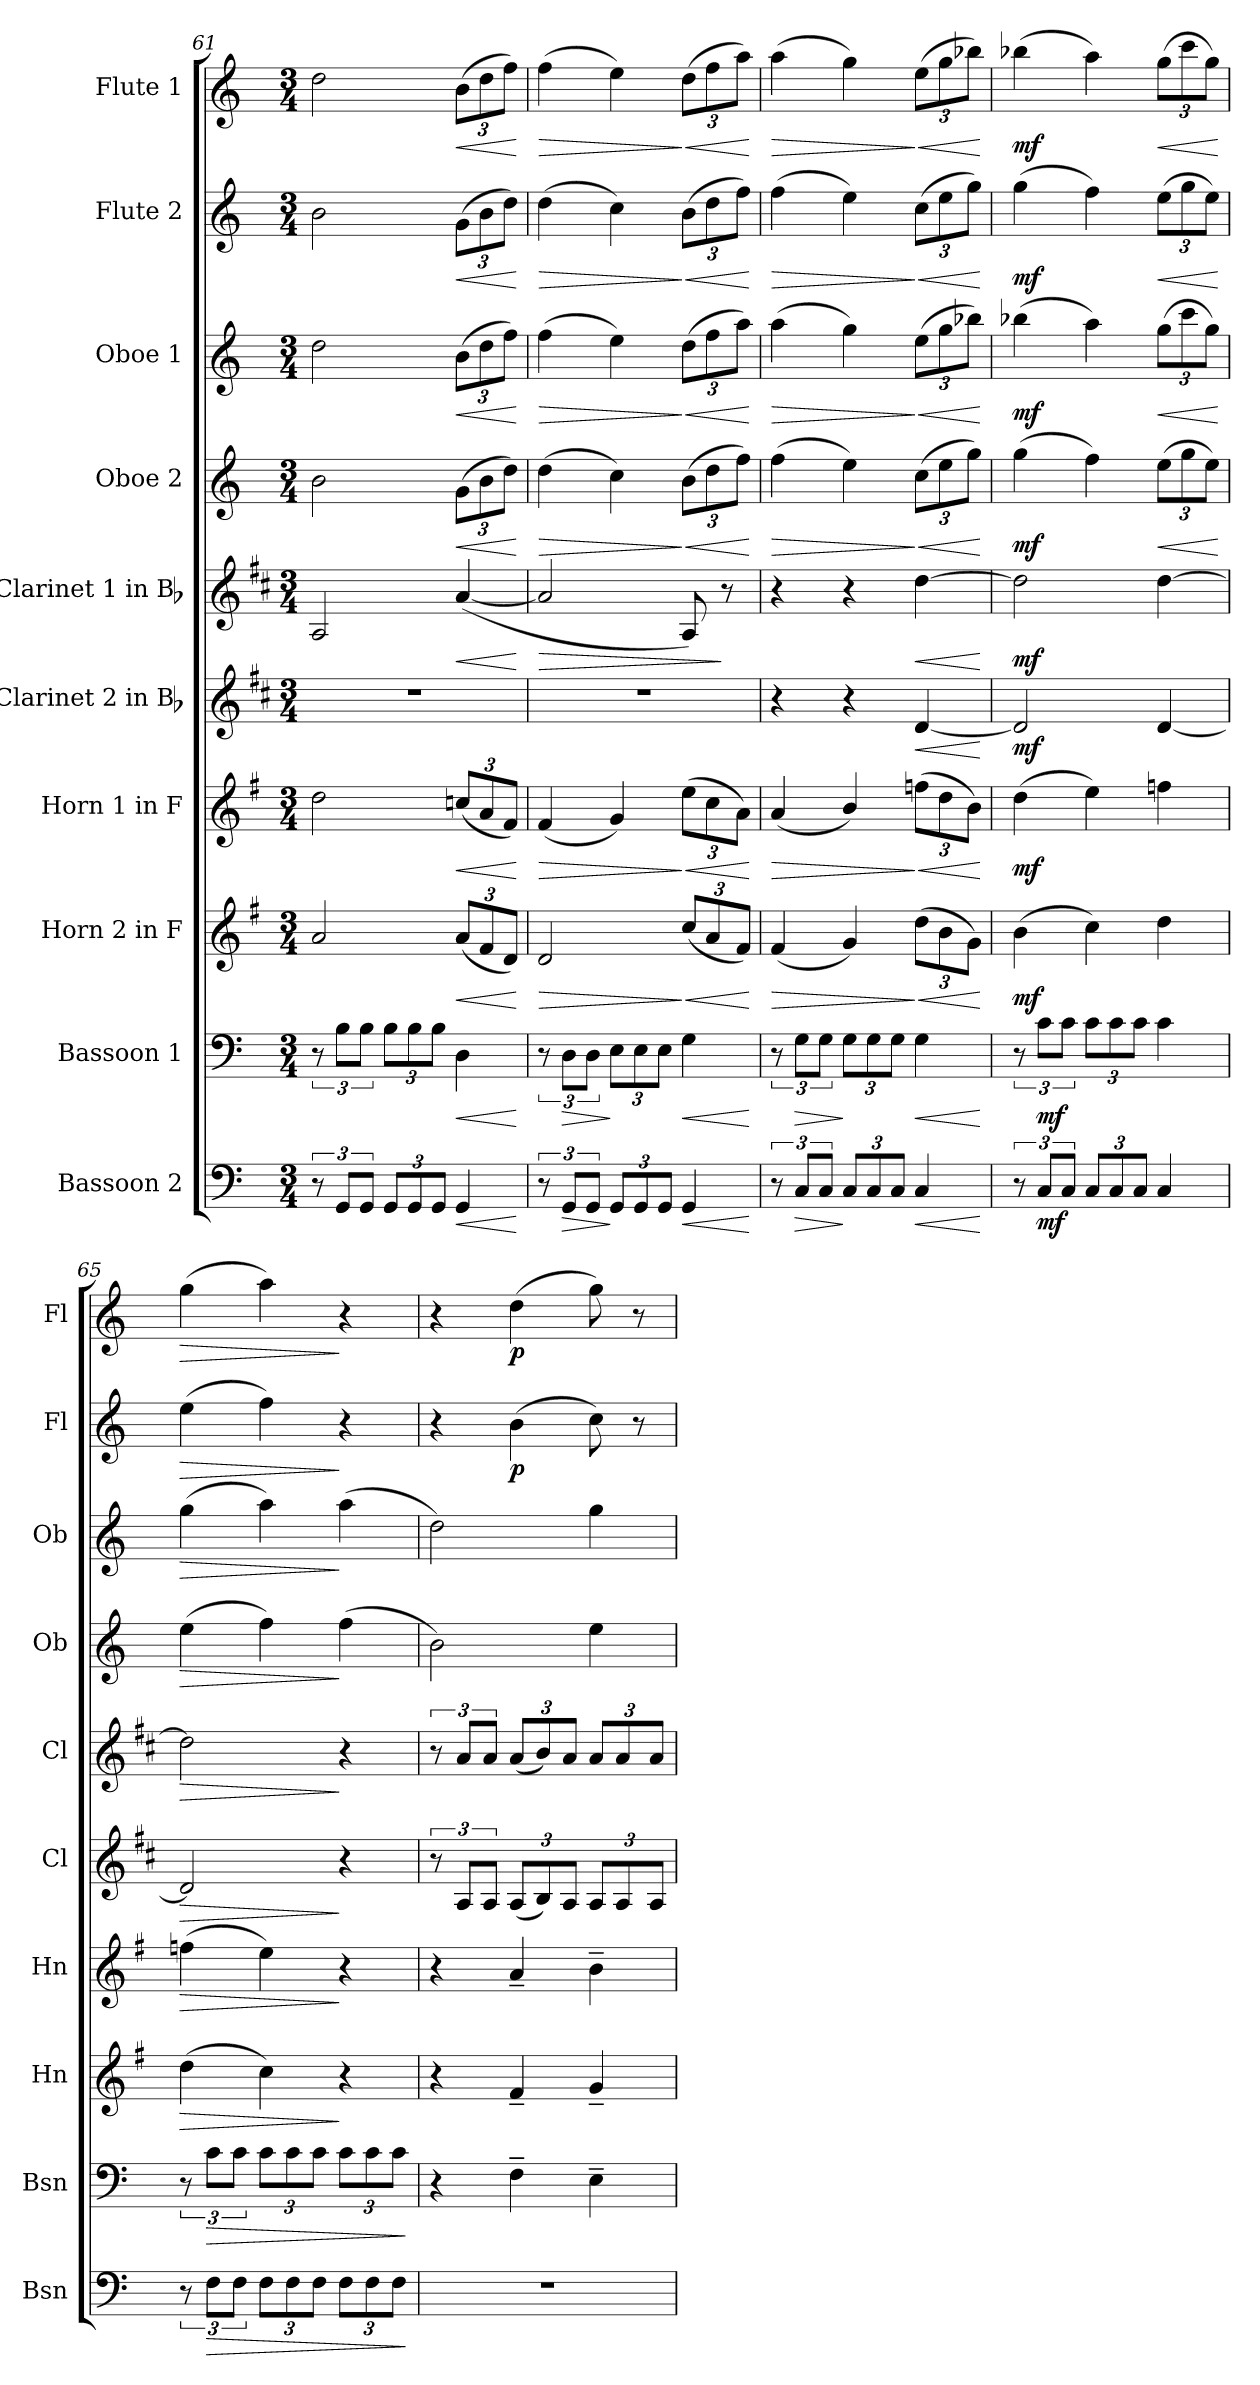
**kern	**dynam	**kern	**dynam	**kern	**dynam	**kern	**dynam	**kern	**dynam	**kern	**dynam	**kern	**dynam	**kern	**dynam	**kern	**dynam	**kern	**dynam
*part10	*part10	*part9	*part9	*part8	*part8	*part7	*part7	*part6	*part6	*part5	*part5	*part4	*part4	*part3	*part3	*part2	*part2	*part1	*part1
*staff10	*staff10	*staff9	*staff9	*staff8	*staff8	*staff7	*staff7	*staff6	*staff6	*staff5	*staff5	*staff4	*staff4	*staff3	*staff3	*staff2	*staff2	*staff1	*staff1
*I"Bassoon 2	*	*I"Bassoon 1	*	*I"Horn 2 in F	*	*I"Horn 1 in F	*	*I"Clarinet 2 in Bb	*	*I"Clarinet 1 in Bb	*	*I"Oboe 2	*	*I"Oboe 1	*	*I"Flute 2	*	*I"Flute 1	*
*I'Bsn	*	*I'Bsn	*	*I'Hn	*	*I'Hn	*	*I'Cl	*	*I'Cl	*	*I'Ob	*	*I'Ob	*	*I'Fl	*	*I'Fl	*
*clefF4	*	*clefF4	*	*clefG2	*	*clefG2	*	*clefG2	*	*clefG2	*	*clefG2	*	*clefG2	*	*clefG2	*	*clefG2	*
*	*	*	*	*ITrd4c7	*	*ITrd4c7	*	*ITrd1c2	*	*ITrd1c2	*	*	*	*	*	*	*	*	*
*k[]	*	*k[]	*	*k[]	*	*k[]	*	*k[]	*	*k[]	*	*k[]	*	*k[]	*	*k[]	*	*k[]	*
*M3/4	*	*M3/4	*	*M3/4	*	*M3/4	*	*M3/4	*	*M3/4	*	*M3/4	*	*M3/4	*	*M3/4	*	*M3/4	*
=61	=61	=61	=61	=61	=61	=61	=61	=61	=61	=61	=61	=61	=61	=61	=61	=61	=61	=61	=61
12r	.	12r	.	2d/	.	2g\	.	2.r	.	2G/	.	2b\	.	2dd\	.	2b\	.	2dd\	.
12GG/L	.	12B\L	.	.	.	.	.	.	.	.	.	.	.	.	.	.	.	.	.
12GG/J	.	12B\J	.	.	.	.	.	.	.	.	.	.	.	.	.	.	.	.	.
*Xbrackettup	*	*	*	*	*	*	*	*	*	*	*	*	*	*	*	*	*	*	*
12GG/L	.	12B\L	.	.	.	.	.	.	.	.	.	.	.	.	.	.	.	.	.
12GG/	.	12B\	.	.	.	.	.	.	.	.	.	.	.	.	.	.	.	.	.
12GG/J	.	12B\J	.	.	.	.	.	.	.	.	.	.	.	.	.	.	.	.	.
!	!LO:HP:b	!	!LO:HP:b	!	!LO:HP:b	!	!LO:HP:b	!	!	!	!LO:HP:b	!	!LO:HP:b	!	!LO:HP:b	!	!LO:HP:b	!	!LO:HP:b
4GG/	<	4D\	<	(12d/L	<	(12fn/L	<	.	.	([4g/	<	(12g\L	<	(12b\L	<	(12g\L	<	(12b\L	<
.	.	.	.	12B/	.	12d/	.	.	.	.	.	12b\	.	12dd\	.	12b\	.	12dd\	.
.	.	.	.	12G/J)	.	12B/J)	.	.	.	.	.	12dd\J)	.	12ff\J)	.	12dd\J)	.	12ff\J)	.
.	[	.	[	.	[	.	[	.	.	.	[	.	[	.	[	.	[	.	[
=62	=62	=62	=62	=62	=62	=62	=62	=62	=62	=62	=62	=62	=62	=62	=62	=62	=62	=62	=62
*brackettup	*	*	*	*	*	*	*	*	*	*	*	*	*	*	*	*	*	*	*
!	!	!	!	!	!LO:HP:b	!	!LO:HP:b	!	!	!	!LO:HP:b	!	!LO:HP:b	!	!LO:HP:b	!	!LO:HP:b	!	!LO:HP:b
12r	.	12r	.	2G/	>	(4B/	>	2.r	.	2g/]	>	(4dd\	>	(4ff\	>	(4dd\	>	(4ff\	>
!	!LO:HP:b	!	!LO:HP:b	!	!	!	!	!	!	!	!	!	!	!	!	!	!	!	!
12GG/L	>	12D\L	>	.	.	.	.	.	.	.	.	.	.	.	.	.	.	.	.
12GG/J	.	12D\J	.	.	.	.	.	.	.	.	.	.	.	.	.	.	.	.	.
*Xbrackettup	*	*	*	*	*	*	*	*	*	*	*	*	*	*	*	*	*	*	*
12GG/L	]	12E\L	]	.	.	4c/)	.	.	.	.	.	4cc\)	.	4ee\)	.	4cc\)	.	4ee\)	.
12GG/	.	12E\	.	.	.	.	.	.	.	.	.	.	.	.	.	.	.	.	.
12GG/J	.	12E\J	.	.	.	.	.	.	.	.	.	.	.	.	.	.	.	.	.
!	!LO:HP:b	!	!LO:HP:b	!	!LO:HP:n=1:b	!	!LO:HP:n=1:b	!	!	!	!	!	!LO:HP:n=1:b	!	!LO:HP:n=1:b	!	!LO:HP:n=1:b	!	!LO:HP:n=1:b
4GG/	<	4G\	<	(12f/L	] <	(12a\L	] <	.	.	8G/)	.	(12b\L	] <	(12dd\L	] <	(12b\L	] <	(12dd\L	] <
.	.	.	.	12d/	.	12f\	.	.	.	.	.	12dd\	.	12ff\	.	12dd\	.	12ff\	.
.	.	.	.	.	.	.	.	.	.	8r	]	.	.	.	.	.	.	.	.
.	.	.	.	12B/J)	.	12d\J)	.	.	.	.	.	12ff\J)	.	12aa\J)	.	12ff\J)	.	12aa\J)	.
.	[	.	[	.	[	.	[	.	.	.	.	.	[	.	[	.	[	.	[
!!LO:LB:g=z
=63	=63	=63	=63	=63	=63	=63	=63	=63	=63	=63	=63	=63	=63	=63	=63	=63	=63	=63	=63
*brackettup	*	*	*	*	*	*	*	*	*	*	*	*	*	*	*	*	*	*	*
!	!	!	!	!	!LO:HP:b	!	!LO:HP:b	!	!	!	!	!	!LO:HP:b	!	!LO:HP:b	!	!LO:HP:b	!	!LO:HP:b
12r	.	12r	.	(4B/	>	(4d/	>	4r	.	4r	.	(4ff\	>	(4aa\	>	(4ff\	>	(4aa\	>
!	!LO:HP:b	!	!LO:HP:b	!	!	!	!	!	!	!	!	!	!	!	!	!	!	!	!
12C/L	>	12G\L	>	.	.	.	.	.	.	.	.	.	.	.	.	.	.	.	.
12C/J	.	12G\J	.	.	.	.	.	.	.	.	.	.	.	.	.	.	.	.	.
*Xbrackettup	*	*	*	*	*	*	*	*	*	*	*	*	*	*	*	*	*	*	*
12C/L	]	12G\L	]	4c/)	.	4e/)	.	4r	.	4r	.	4ee\)	.	4gg\)	.	4ee\)	.	4gg\)	.
12C/	.	12G\	.	.	.	.	.	.	.	.	.	.	.	.	.	.	.	.	.
12C/J	.	12G\J	.	.	.	.	.	.	.	.	.	.	.	.	.	.	.	.	.
!	!LO:HP:b	!	!LO:HP:b	!	!LO:HP:n=1:b	!	!LO:HP:n=1:b	!	!LO:HP:b	!	!LO:HP:b	!	!LO:HP:n=1:b	!	!LO:HP:n=1:b	!	!LO:HP:n=1:b	!	!LO:HP:n=1:b
4C/	<	4G\	<	(12g\L	] <	(12b-X\L	] <	[4c/	<	[4cc\	<	(12cc\L	] <	(12ee\L	] <	(12cc\L	] <	(12ee\L	] <
.	.	.	.	12e\	.	12g\	.	.	.	.	.	12ee\	.	12gg\	.	12ee\	.	12gg\	.
.	.	.	.	12c\J)	.	12e\J)	.	.	.	.	.	12gg\J)	.	12bb-X\J)	.	12gg\J)	.	12bb-X\J)	.
.	[	.	[	.	[	.	[	.	[	.	[	.	[	.	[	.	[	.	[
=64	=64	=64	=64	=64	=64	=64	=64	=64	=64	=64	=64	=64	=64	=64	=64	=64	=64	=64	=64
*brackettup	*	*	*	*	*	*	*	*	*	*	*	*	*	*	*	*	*	*	*
!	!	!	!	!	!LO:DY:b	!	!LO:DY:b	!	!LO:DY:b	!	!LO:DY:b	!	!LO:DY:b	!	!LO:DY:b	!	!LO:DY:b	!	!LO:DY:b
12r	.	12r	.	(4e\	mf	(4g\	mf	2c/]	mf	2cc\]	mf	(4gg\	mf	(4bb-X\	mf	(4gg\	mf	(4bb-X\	mf
!	!LO:DY:b	!	!LO:DY:b	!	!	!	!	!	!	!	!	!	!	!	!	!	!	!	!
12C/L	mf	12c\L	mf	.	.	.	.	.	.	.	.	.	.	.	.	.	.	.	.
12C/J	.	12c\J	.	.	.	.	.	.	.	.	.	.	.	.	.	.	.	.	.
*Xbrackettup	*	*	*	*	*	*	*	*	*	*	*	*	*	*	*	*	*	*	*
12C/L	.	12c\L	.	4f\)	.	4a\)	.	.	.	.	.	4ff\)	.	4aa\)	.	4ff\)	.	4aa\)	.
12C/	.	12c\	.	.	.	.	.	.	.	.	.	.	.	.	.	.	.	.	.
12C/J	.	12c\J	.	.	.	.	.	.	.	.	.	.	.	.	.	.	.	.	.
!	!	!	!	!	!	!	!	!	!	!	!	!	!LO:HP:b	!	!LO:HP:b	!	!LO:HP:b	!	!LO:HP:b
4C/	.	4c\	.	4g\	.	4b-X\	.	[4c/	.	[4cc\	.	(12ee\L	<	(12gg\L	<	(12ee\L	<	(12gg\L	<
.	.	.	.	.	.	.	.	.	.	.	.	12gg\	.	12ccc\	.	12gg\	.	12ccc\	.
.	.	.	.	.	.	.	.	.	.	.	.	12ee\J)	.	12gg\J)	.	12ee\J)	.	12gg\J)	.
.	.	.	.	.	.	.	.	.	.	.	.	.	[	.	[	.	[	.	[
=65	=65	=65	=65	=65	=65	=65	=65	=65	=65	=65	=65	=65	=65	=65	=65	=65	=65	=65	=65
*brackettup	*	*	*	*	*	*	*	*	*	*	*	*	*	*	*	*	*	*	*
!	!	!	!	!	!LO:HP:b	!	!LO:HP:b	!	!LO:HP:b	!	!LO:HP:b	!	!LO:HP:b	!	!LO:HP:b	!	!LO:HP:b	!	!LO:HP:b
12r	.	12r	.	(4g\	>	(4b-X\	>	2c/]	>	2cc\]	>	(4ee\	>	(4gg\	>	(4ee\	>	(4gg\	>
!	!LO:HP:b	!	!LO:HP:b	!	!	!	!	!	!	!	!	!	!	!	!	!	!	!	!
12F\L	>	12c\L	>	.	.	.	.	.	.	.	.	.	.	.	.	.	.	.	.
12F\J	.	12c\J	.	.	.	.	.	.	.	.	.	.	.	.	.	.	.	.	.
12F\L	.	12c\L	.	4f\)	.	4a\)	.	.	.	.	.	4ff\)	.	4aa\)	.	4ff\)	.	4aa\)	.
12F\	.	12c\	.	.	.	.	.	.	.	.	.	.	.	.	.	.	.	.	.
12F\J	.	12c\J	.	.	.	.	.	.	.	.	.	.	.	.	.	.	.	.	.
12F\L	.	12c\L	.	4r	]	4r	]	4r	]	4r	]	(4ff\	]	(4aa\	]	4r	]	4r	]
12F\	.	12c\	.	.	.	.	.	.	.	.	.	.	.	.	.	.	.	.	.
12F\J	.	12c\J	.	.	.	.	.	.	.	.	.	.	.	.	.	.	.	.	.
.	]	.	]	.	.	.	.	.	.	.	.	.	.	.	.	.	.	.	.
=66	=66	=66	=66	=66	=66	=66	=66	=66	=66	=66	=66	=66	=66	=66	=66	=66	=66	=66	=66
2.r	.	4r	.	4r	.	4r	.	12r	.	12r	.	2b\)	.	2dd\)	.	4r	.	4r	.
.	.	.	.	.	.	.	.	12G/L	.	12g/L	.	.	.	.	.	.	.	.	.
.	.	.	.	.	.	.	.	12G/J	.	12g/J	.	.	.	.	.	.	.	.	.
*	*	*	*	*	*	*	*	*Xbrackettup	*	*Xbrackettup	*	*	*	*	*	*	*	*	*
!	!	!	!	!	!	!	!	!	!	!	!	!	!	!	!	!	!LO:DY:b	!	!LO:DY:b
.	.	4F~\	.	4B~/	.	4d~/	.	(12G/L	.	(12g/L	.	.	.	.	.	(4b\	p	(4dd\	p
.	.	.	.	.	.	.	.	12A/)	.	12a/)	.	.	.	.	.	.	.	.	.
.	.	.	.	.	.	.	.	12G/J	.	12g/J	.	.	.	.	.	.	.	.	.
.	.	4E~\	.	4c~/	.	4e~\	.	12G/L	.	12g/L	.	4ee\	.	4gg\	.	8cc\)	.	8gg\)	.
.	.	.	.	.	.	.	.	12G/	.	12g/	.	.	.	.	.	.	.	.	.
.	.	.	.	.	.	.	.	.	.	.	.	.	.	.	.	8r	.	8r	.
.	.	.	.	.	.	.	.	12G/J	.	12g/J	.	.	.	.	.	.	.	.	.
=	=	=	=	=	=	=	=	=	=	=	=	=	=	=	=	=	=	=	=
*-	*-	*-	*-	*-	*-	*-	*-	*-	*-	*-	*-	*-	*-	*-	*-	*-	*-	*-	*-
